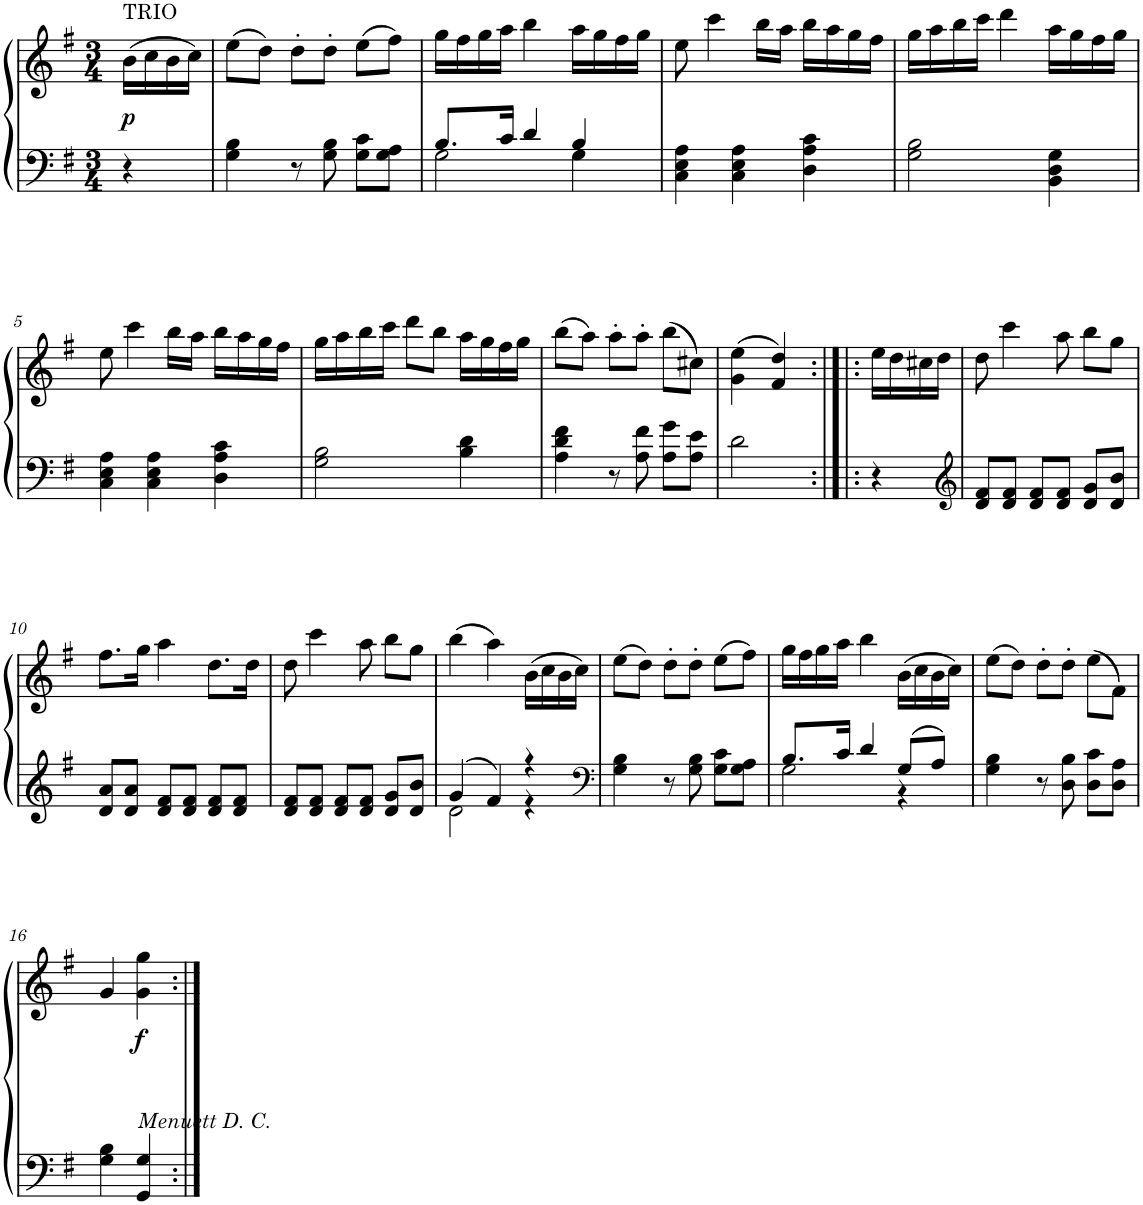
**kern	**kern	**dynam
*part1	*part1	*part1
*staff2	*staff1	*staff1/2
*I"Piano	*	*
*I'Pno.	*	*
*clefF4	*clefG2	*
*k[f#]	*k[f#]	*
*M3/4	*M3/4	*
=	=	=
!	!LO:TX:a:t=TRIO	!
!	!	!LO:DY:b
4r	(16b\LL	p
.	16cc\	.
.	16b\	.
.	16cc\JJ)	.
=1	=1	=1
4G\ 4B\	(8ee\L	.
.	8dd\J)	.
8r	8dd'\L	.
8G\ 8B\	8dd'\J	.
8G\ 8c\L	(8ee\L	.
8G\ 8A\J	8ff#\J)	.
=2	=2	=2
*^	*	*
8.B/L	2G\	16gg\LL	.
.	.	16ff#\	.
.	.	16gg\	.
16c/Jk	.	16aa\JJ	.
4d/	.	4bb\	.
4B/	4G\	16aa\LL	.
.	.	16gg\	.
.	.	16ff#\	.
.	.	16gg\JJ	.
*v	*v	*	*
=3	=3	=3
4C\ 4E\ 4A\	8ee\	.
.	4ccc\	.
4C\ 4E\ 4A\	.	.
.	16bb\LL	.
.	16aa\JJ	.
4D\ 4A\ 4c\	16bb\LL	.
.	16aa\	.
.	16gg\	.
.	16ff#\JJ	.
=4	=4	=4
2G\ 2B\	16gg\LL	.
.	16aa\	.
.	16bb\	.
.	16ccc\JJ	.
.	4ddd\	.
4BB\ 4D\ 4G\	16aa\LL	.
.	16gg\	.
.	16ff#\	.
.	16gg\JJ	.
!!LO:LB:g=z
=5	=5	=5
4C\ 4E\ 4A\	8ee\	.
.	4ccc\	.
4C\ 4E\ 4A\	.	.
.	16bb\LL	.
.	16aa\JJ	.
4D\ 4A\ 4c\	16bb\LL	.
.	16aa\	.
.	16gg\	.
.	16ff#\JJ	.
=6	=6	=6
2G\ 2B\	16gg\LL	.
.	16aa\	.
.	16bb\	.
.	16ccc\JJ	.
.	8ddd\L	.
.	8bb\J	.
4B\ 4d\	16aa\LL	.
.	16gg\	.
.	16ff#\	.
.	16gg\JJ	.
=7	=7	=7
4A\ 4d\ 4f#\	(8bb\L	.
.	8aa\J)	.
8r	8aa'\L	.
8A\ 8f#\	8aa'\J	.
8A\ 8g\L	(8bb\L	.
8A\ 8e\J	8cc#X\J)	.
=8	=8	=8
2d\	(4g\ 4ee\	.
.	4f#/ 4dd/)	.
=8X1:|!|:	=8X1:|!|:	=8X1:|!|:
4r	16ee\LL	.
.	16dd\	.
.	16cc#X\	.
.	16dd\JJ	.
=9	=9	=9
*clefG2	*	*
8d/ 8f#/L	8dd\	.
8d/ 8f#/J	4ccc\	.
8d/ 8f#/L	.	.
8d/ 8f#/J	8aa\	.
8d/ 8g/L	8bb\L	.
8d/ 8b/J	8gg\J	.
!!LO:LB:g=z
=10	=10	=10
8d/ 8a/L	8.ff#\L	.
8d/ 8a/J	.	.
.	16gg\Jk	.
8d/ 8f#/L	4aa\	.
8d/ 8f#/J	.	.
8d/ 8f#/L	8.dd\L	.
8d/ 8f#/J	.	.
.	16dd\Jk	.
=11	=11	=11
8d/ 8f#/L	8dd\	.
8d/ 8f#/J	4ccc\	.
8d/ 8f#/L	.	.
8d/ 8f#/J	8aa\	.
8d/ 8g/L	8bb\L	.
8d/ 8b/J	8gg\J	.
=12	=12	=12
*^	*	*
4g/	2d\	(4bb\	.
4f#/	.	4aa\)	.
4r	4r	(16b\LL	.
.	.	16cc\	.
.	.	16b\	.
.	.	16cc\JJ)	.
*v	*v	*	*
=13	=13	=13
*clefF4	*	*
4G\ 4B\	(8ee\L	.
.	8dd\J)	.
8r	8dd'\L	.
8G\ 8B\	8dd'\J	.
8G\ 8c\L	(8ee\L	.
8G\ 8A\J	8ff#\J)	.
=14	=14	=14
*^	*	*
8.B/L	2G\	16gg\LL	.
.	.	16ff#\	.
.	.	16gg\	.
16c/Jk	.	16aa\JJ	.
4d/	.	4bb\	.
8G/L	4r	(16b\LL	.
.	.	16cc\	.
8A/J	.	16b\	.
.	.	16cc\JJ)	.
*v	*v	*	*
=15	=15	=15
4G\ 4B\	(8ee\L	.
.	8dd\J)	.
8r	8dd'\L	.
8D\ 8B\	8dd'\J	.
8D\ 8c\L	(8ee\L	.
8D\ 8A\J	8f#\J)	.
!!LO:LB:g=z
=16	=16	=16
4G\ 4B\	4g/	.
!	!LO:TX:b:i:t=Menuett D. C.	!
!	!	!LO:DY:b
4GG/ 4G/	4g\ 4gg\	f
=:|!	=:|!	=:|!
*-	*-	*-
